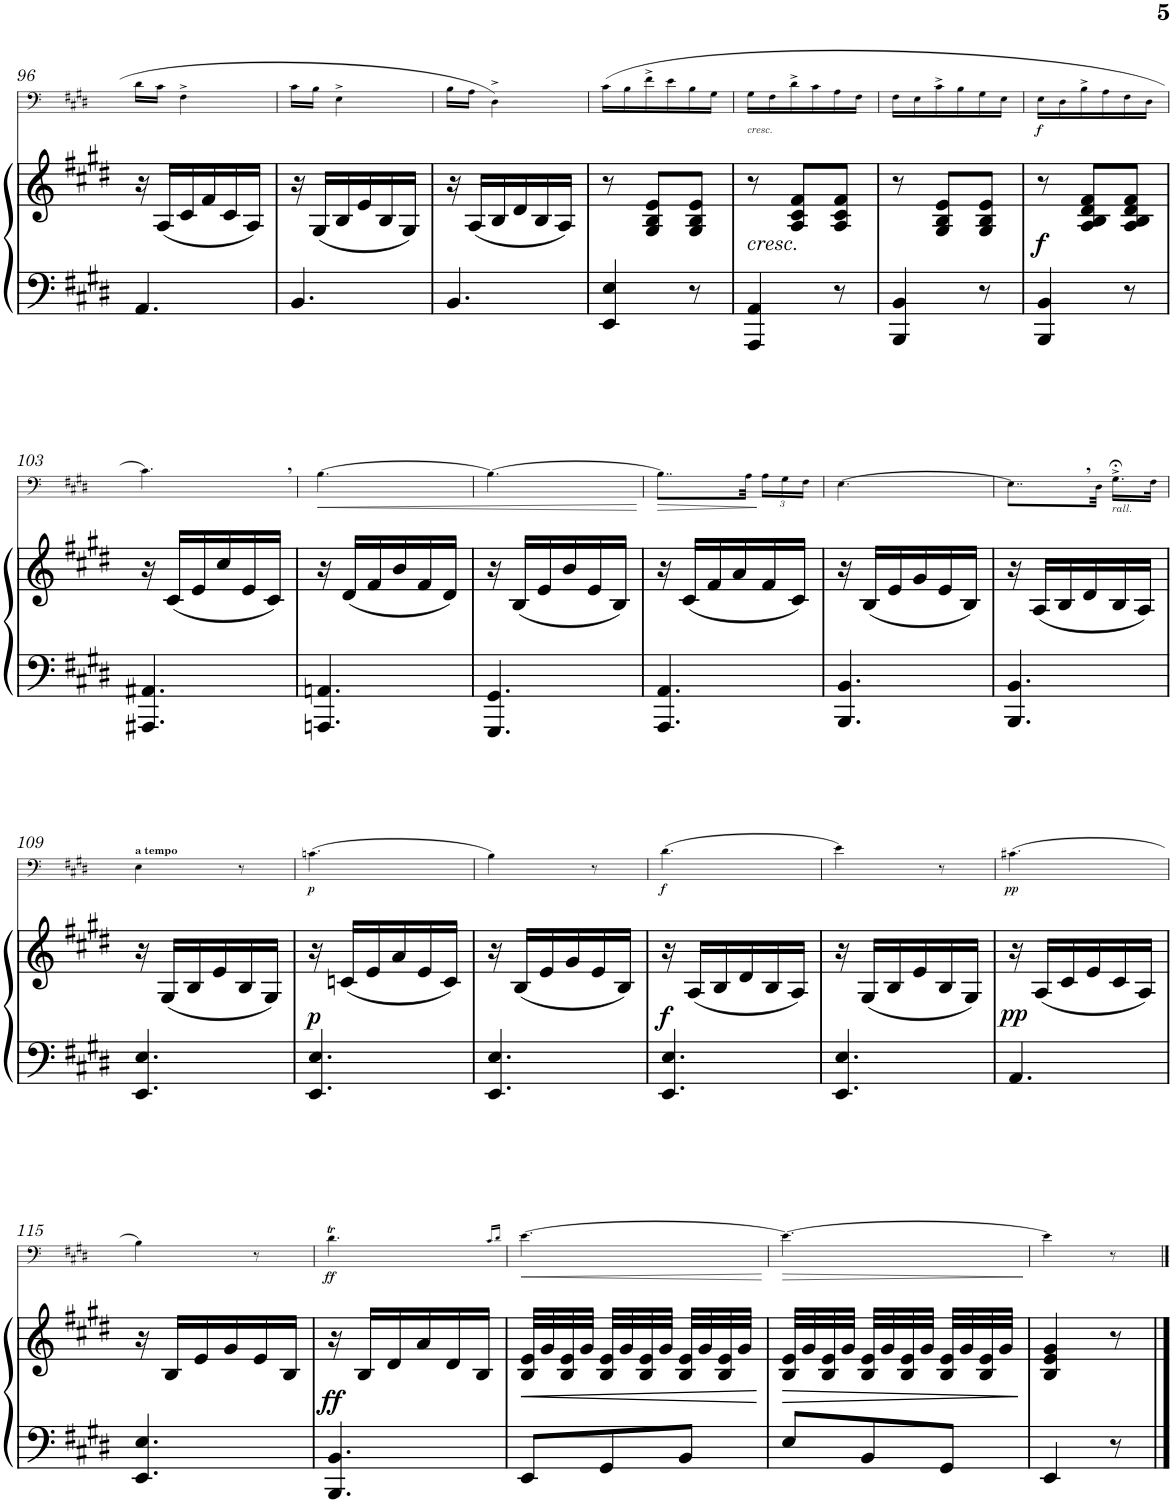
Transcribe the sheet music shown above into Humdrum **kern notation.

**kern	**kern	**dynam	**kern	**dynam
*part2	*part2	*part2	*part1	*part1
*staff3	*staff2	*staff2/3	*staff1	*staff1
*I"Piano	*	*	*I"Trombone	*
*I'Pno	*	*	*I'Trb	*
!!LO:PB:g=z
*clefF4	*clefG2	*	*clefF4	*
*k[f#c#g#d#]	*k[f#c#g#d#]	*	*k[f#c#g#d#]	*
*M3/8	*M3/8	*	*M3/8	*
=96	=96	=96	=96	=96
4.AA/	16r	.	16d#\LL	.
.	(16A/LL	.	16c#\JJ	.
.	16c#/	.	4F#^\	.
.	16f#/	.	.	.
.	16c#/	.	.	.
.	16A/JJ)	.	.	.
=97	=97	=97	=97	=97
4.BB/	16r	.	16c#\LL	.
.	(16G#/LL	.	16B\JJ	.
.	16B/	.	4E^\	.
.	16e/	.	.	.
.	16B/	.	.	.
.	16G#/JJ)	.	.	.
=98	=98	=98	=98	=98
4.BB/	16r	.	16B\LL	.
.	(16A/LL	.	16A\JJ	.
.	16B/	.	4D#^\	.
.	16d#/	.	.	.
.	16B/	.	.	.
.	16A/JJ)	.	.	.
=99	=99	=99	=99	=99
4EE/ 4E/	8r	.	(16c#\LL	.
.	.	.	16B\	.
.	8G#/ 8B/ 8e/L	.	16f#^\	.
.	.	.	16e\	.
8r	8G#/ 8B/ 8e/J	.	16B\	.
.	.	.	16G#\JJ	.
=100	=100	=100	=100	=100
!	!	!	!LO:TX:b:i:t=cresc.	!
!	!LO:TX:b:i:t=cresc.	!	!	!
4AAA/ 4AA/	8r	.	16G#\LL	.
.	.	.	16F#\	.
.	8A/ 8c#/ 8f#/L	.	16d#^\	.
.	.	.	16c#\	.
8r	8A/ 8c#/ 8f#/J	.	16A\	.
.	.	.	16F#\JJ	.
=101	=101	=101	=101	=101
4BBB/ 4BB/	8r	.	16F#\LL	.
.	.	.	16E\	.
.	8G#/ 8B/ 8e/L	.	16c#^\	.
.	.	.	16B\	.
8r	8G#/ 8B/ 8e/J	.	16G#\	.
.	.	.	16E\JJ	.
=102	=102	=102	=102	=102
!	!	!LO:DY:b	!	!LO:DY:b
4BBB/ 4BB/	8r	f	16E\LL	f
.	.	.	16D#\	.
.	8A/ 8B/ 8d#/ 8f#/L	.	16B^\	.
.	.	.	16A\	.
8r	8A/ 8B/ 8d#/ 8f#/J	.	16F#\	.
.	.	.	16D#\JJ	.
!!LO:LB:g=z
=103	=103	=103	=103	=103
4.AAA#X/ 4.AA#X/	16r	.	4.c#,\)	.
.	(16c#/LL	.	.	.
.	16e/	.	.	.
.	16cc#/	.	.	.
.	16e/	.	.	.
.	16c#/JJ)	.	.	.
=104	=104	=104	=104	=104
!	!	!	!	!LO:HP:b
4.AAAn/ 4.AAn/	16r	.	[4.B\	<
.	(16d#/LL	.	.	.
.	16f#/	.	.	.
.	16b/	.	.	.
.	16f#/	.	.	.
.	16d#/JJ)	.	.	.
=105	=105	=105	=105	=105
4.GGG#/ 4.GG#/	16r	.	4.B\_	.
.	(16B/LL	.	.	.
.	16e/	.	.	.
.	16b/	.	.	.
.	16e/	.	.	.
.	16B/JJ)	.	.	.
.	.	.	.	[
=106	=106	=106	=106	=106
!	!	!	!	!LO:HP:b
4.AAA/ 4.AA/	16r	.	8..B\L]	>
.	(16c#/LL	.	.	.
.	16f#/	.	.	.
.	16a/	.	.	.
.	.	.	32A\Jkk	.
*	*	*	*Xbrackettup	*
.	16f#/	.	24A\LL	]
.	.	.	24G#\	.
.	16c#/JJ)	.	.	.
.	.	.	24F#\JJ	.
=107	=107	=107	=107	=107
4.BBB/ 4.BB/	16r	.	[4.E\	.
.	(16B/LL	.	.	.
.	16e/	.	.	.
.	16g#/	.	.	.
.	16e/	.	.	.
.	16B/JJ)	.	.	.
=108	=108	=108	=108	=108
4.BBB/ 4.BB/	16r	.	8..E,\L]	.
.	(16A/LL	.	.	.
.	16B/	.	.	.
.	16d#/	.	.	.
.	.	.	32D#\Jkk	.
!	!	!	!LO:TX:b:i:t=rall.	!
.	16B/	.	16.G#;<^\LL	.
.	16A/JJ)	.	.	.
.	.	.	32F#\JJk	.
!!LO:LB:g=z
=109	=109	=109	=109	=109
!	!	!	!LO:TX:a:B:t=a tempo	!
4.EE/ 4.E/	16r	.	4E\	.
.	(16G#/LL	.	.	.
.	16B/	.	.	.
.	16e/	.	.	.
.	16B/	.	8r	.
.	16G#/JJ)	.	.	.
=110	=110	=110	=110	=110
!	!	!LO:DY:b	!	!LO:DY:b
4.EE/ 4.E/	16r	p	(4.cn\	p
.	(16cn/LL	.	.	.
.	16e/	.	.	.
.	16a/	.	.	.
.	16e/	.	.	.
.	16c/JJ)	.	.	.
=111	=111	=111	=111	=111
4.EE/ 4.E/	16r	.	4B\)	.
.	(16B/LL	.	.	.
.	16e/	.	.	.
.	16g#/	.	.	.
.	16e/	.	8r	.
.	16B/JJ)	.	.	.
=112	=112	=112	=112	=112
!	!	!LO:DY:b	!	!LO:DY:b
4.EE/ 4.E/	16r	f	(4.d#\	f
.	(16A/LL	.	.	.
.	16B/	.	.	.
.	16d#/	.	.	.
.	16B/	.	.	.
.	16A/JJ)	.	.	.
=113	=113	=113	=113	=113
4.EE/ 4.E/	16r	.	4e\)	.
.	(16G#/LL	.	.	.
.	16B/	.	.	.
.	16e/	.	.	.
.	16B/	.	8r	.
.	16G#/JJ)	.	.	.
=114	=114	=114	=114	=114
!	!	!LO:DY:b	!	!LO:DY:b
4.AA/	16r	pp	(4.c#X\	pp
.	(16A/LL	.	.	.
.	16c#/	.	.	.
.	16e/	.	.	.
.	16c#/	.	.	.
.	16A/JJ)	.	.	.
!!LO:LB:g=z
=115	=115	=115	=115	=115
4.EE/ 4.E/	16r	.	4B\)	.
.	16B/LL	.	.	.
.	16e/	.	.	.
.	16g#/	.	.	.
.	16e/	.	8r	.
.	16B/JJ	.	.	.
=116	=116	=116	=116	=116
!	!	!LO:DY:b	!	!LO:DY:b
4.BBB/ 4.BB/	16r	ff	4.d#t\	ff
.	16B/LL	.	.	.
.	16d#/	.	.	.
.	16a/	.	.	.
.	16d#/	.	.	.
.	16B/JJ	.	.	.
.	.	.	16qc#/LL	.
.	.	.	16qd#/JJ	.
=117	=117	=117	=117	=117
!	!	!LO:HP:b	!	!LO:HP:b
8EE/L	32B/ 32e/LLL	<	[4.e\	<
.	32g#/	.	.	.
.	32B/ 32e/	.	.	.
.	32g#/JJJ	.	.	.
8GG#/	32B/ 32e/LLL	.	.	.
.	32g#/	.	.	.
.	32B/ 32e/	.	.	.
.	32g#/JJJ	.	.	.
8BB/J	32B/ 32e/LLL	.	.	.
.	32g#/	.	.	.
.	32B/ 32e/	.	.	.
.	32g#/JJJ	.	.	.
.	.	[	.	[
=118	=118	=118	=118	=118
!	!	!LO:HP:b	!	!LO:HP:b
8E/L	32B/ 32e/LLL	>	4.e\_	>
.	32g#/	.	.	.
.	32B/ 32e/	.	.	.
.	32g#/JJJ	.	.	.
8BB/	32B/ 32e/LLL	.	.	.
.	32g#/	.	.	.
.	32B/ 32e/	.	.	.
.	32g#/JJJ	.	.	.
8GG#/J	32B/ 32e/LLL	.	.	.
.	32g#/	.	.	.
.	32B/ 32e/	.	.	.
.	32g#/JJJ	.	.	.
.	.	]	.	]
=119	=119	=119	=119	=119
4EE/	4B/ 4e/ 4g#/	.	4e\]	.
8r	8r	.	8r	.
==	==	==	==	==
*-	*-	*-	*-	*-
